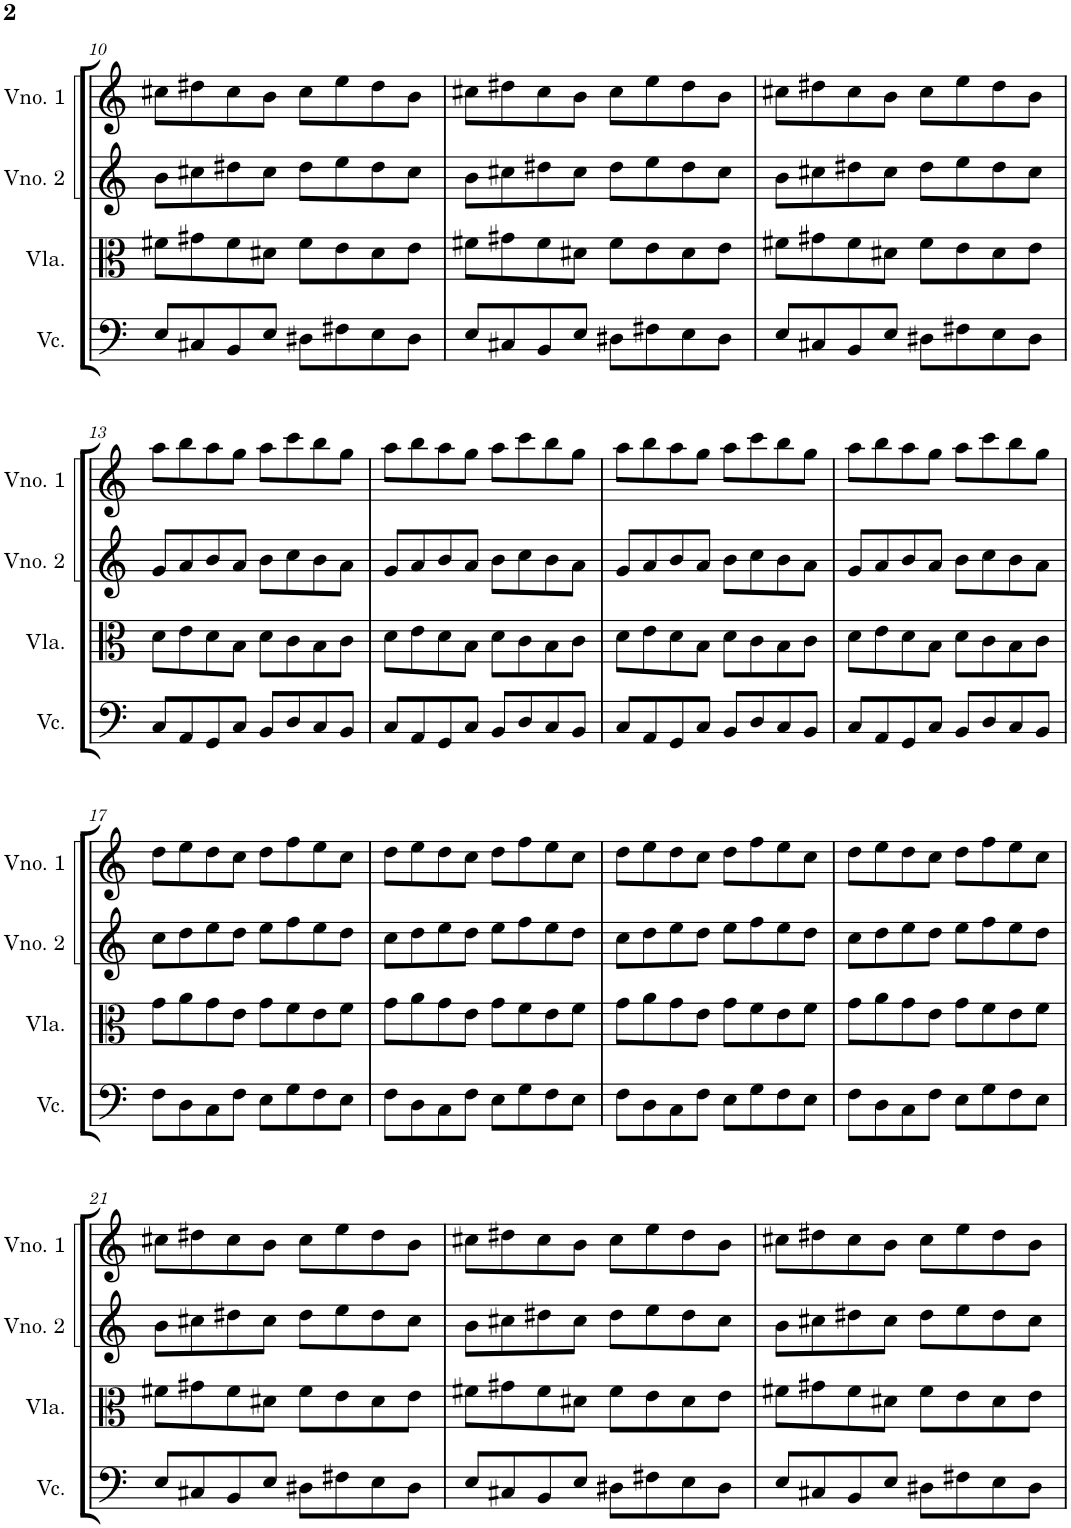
**kern	**kern	**kern	**kern
*part4	*part3	*part2	*part1
*staff4	*staff3	*staff2	*staff1
*I"Violoncelo	*I"Viola	*I"Violino 2	*I"Violino 1
*I'Vc.	*I'Vla.	*I'Vno. 2	*I'Vno. 1
!!LO:PB:g=z
*clefF4	*clefC3	*clefG2	*clefG2
*k[]	*k[]	*k[]	*k[]
*M4/4	*M4/4	*M4/4	*M4/4
=10	=10	=10	=10
8E/L	8f#X\L	8b\L	8cc#X\L
8C#X/	8g#X\	8cc#X\	8dd#X\
8BB/	8f#\	8dd#X\	8cc#\
8E/J	8d#X\J	8cc#\J	8b\J
8D#X\L	8f#\L	8dd#\L	8cc#\L
8F#X\	8e\	8ee\	8ee\
8E\	8d#\	8dd#\	8dd#\
8D#\J	8e\J	8cc#\J	8b\J
=11	=11	=11	=11
8E/L	8f#X\L	8b\L	8cc#X\L
8C#X/	8g#X\	8cc#X\	8dd#X\
8BB/	8f#\	8dd#X\	8cc#\
8E/J	8d#X\J	8cc#\J	8b\J
8D#X\L	8f#\L	8dd#\L	8cc#\L
8F#X\	8e\	8ee\	8ee\
8E\	8d#\	8dd#\	8dd#\
8D#\J	8e\J	8cc#\J	8b\J
=12	=12	=12	=12
8E/L	8f#X\L	8b\L	8cc#X\L
8C#X/	8g#X\	8cc#X\	8dd#X\
8BB/	8f#\	8dd#X\	8cc#\
8E/J	8d#X\J	8cc#\J	8b\J
8D#X\L	8f#\L	8dd#\L	8cc#\L
8F#X\	8e\	8ee\	8ee\
8E\	8d#\	8dd#\	8dd#\
8D#\J	8e\J	8cc#\J	8b\J
!!LO:LB:g=z
=13	=13	=13	=13
8C/L	8d\L	8g/L	8aa\L
8AA/	8e\	8a/	8bb\
8GG/	8d\	8b/	8aa\
8C/J	8B\J	8a/J	8gg\J
8BB/L	8d\L	8b\L	8aa\L
8D/	8c\	8cc\	8ccc\
8C/	8B\	8b\	8bb\
8BB/J	8c\J	8a\J	8gg\J
=14	=14	=14	=14
8C/L	8d\L	8g/L	8aa\L
8AA/	8e\	8a/	8bb\
8GG/	8d\	8b/	8aa\
8C/J	8B\J	8a/J	8gg\J
8BB/L	8d\L	8b\L	8aa\L
8D/	8c\	8cc\	8ccc\
8C/	8B\	8b\	8bb\
8BB/J	8c\J	8a\J	8gg\J
=15	=15	=15	=15
8C/L	8d\L	8g/L	8aa\L
8AA/	8e\	8a/	8bb\
8GG/	8d\	8b/	8aa\
8C/J	8B\J	8a/J	8gg\J
8BB/L	8d\L	8b\L	8aa\L
8D/	8c\	8cc\	8ccc\
8C/	8B\	8b\	8bb\
8BB/J	8c\J	8a\J	8gg\J
=16	=16	=16	=16
8C/L	8d\L	8g/L	8aa\L
8AA/	8e\	8a/	8bb\
8GG/	8d\	8b/	8aa\
8C/J	8B\J	8a/J	8gg\J
8BB/L	8d\L	8b\L	8aa\L
8D/	8c\	8cc\	8ccc\
8C/	8B\	8b\	8bb\
8BB/J	8c\J	8a\J	8gg\J
!!LO:LB:g=z
=17	=17	=17	=17
8F\L	8g\L	8cc\L	8dd\L
8D\	8a\	8dd\	8ee\
8C\	8g\	8ee\	8dd\
8F\J	8e\J	8dd\J	8cc\J
8E\L	8g\L	8ee\L	8dd\L
8G\	8f\	8ff\	8ff\
8F\	8e\	8ee\	8ee\
8E\J	8f\J	8dd\J	8cc\J
=18	=18	=18	=18
8F\L	8g\L	8cc\L	8dd\L
8D\	8a\	8dd\	8ee\
8C\	8g\	8ee\	8dd\
8F\J	8e\J	8dd\J	8cc\J
8E\L	8g\L	8ee\L	8dd\L
8G\	8f\	8ff\	8ff\
8F\	8e\	8ee\	8ee\
8E\J	8f\J	8dd\J	8cc\J
=19	=19	=19	=19
8F\L	8g\L	8cc\L	8dd\L
8D\	8a\	8dd\	8ee\
8C\	8g\	8ee\	8dd\
8F\J	8e\J	8dd\J	8cc\J
8E\L	8g\L	8ee\L	8dd\L
8G\	8f\	8ff\	8ff\
8F\	8e\	8ee\	8ee\
8E\J	8f\J	8dd\J	8cc\J
=20	=20	=20	=20
8F\L	8g\L	8cc\L	8dd\L
8D\	8a\	8dd\	8ee\
8C\	8g\	8ee\	8dd\
8F\J	8e\J	8dd\J	8cc\J
8E\L	8g\L	8ee\L	8dd\L
8G\	8f\	8ff\	8ff\
8F\	8e\	8ee\	8ee\
8E\J	8f\J	8dd\J	8cc\J
!!LO:LB:g=z
=21	=21	=21	=21
8E/L	8f#X\L	8b\L	8cc#X\L
8C#X/	8g#X\	8cc#X\	8dd#X\
8BB/	8f#\	8dd#X\	8cc#\
8E/J	8d#X\J	8cc#\J	8b\J
8D#X\L	8f#\L	8dd#\L	8cc#\L
8F#X\	8e\	8ee\	8ee\
8E\	8d#\	8dd#\	8dd#\
8D#\J	8e\J	8cc#\J	8b\J
=22	=22	=22	=22
8E/L	8f#X\L	8b\L	8cc#X\L
8C#X/	8g#X\	8cc#X\	8dd#X\
8BB/	8f#\	8dd#X\	8cc#\
8E/J	8d#X\J	8cc#\J	8b\J
8D#X\L	8f#\L	8dd#\L	8cc#\L
8F#X\	8e\	8ee\	8ee\
8E\	8d#\	8dd#\	8dd#\
8D#\J	8e\J	8cc#\J	8b\J
=23	=23	=23	=23
8E/L	8f#X\L	8b\L	8cc#X\L
8C#X/	8g#X\	8cc#X\	8dd#X\
8BB/	8f#\	8dd#X\	8cc#\
8E/J	8d#X\J	8cc#\J	8b\J
8D#X\L	8f#\L	8dd#\L	8cc#\L
8F#X\	8e\	8ee\	8ee\
8E\	8d#\	8dd#\	8dd#\
8D#\J	8e\J	8cc#\J	8b\J
=	=	=	=
*-	*-	*-	*-
